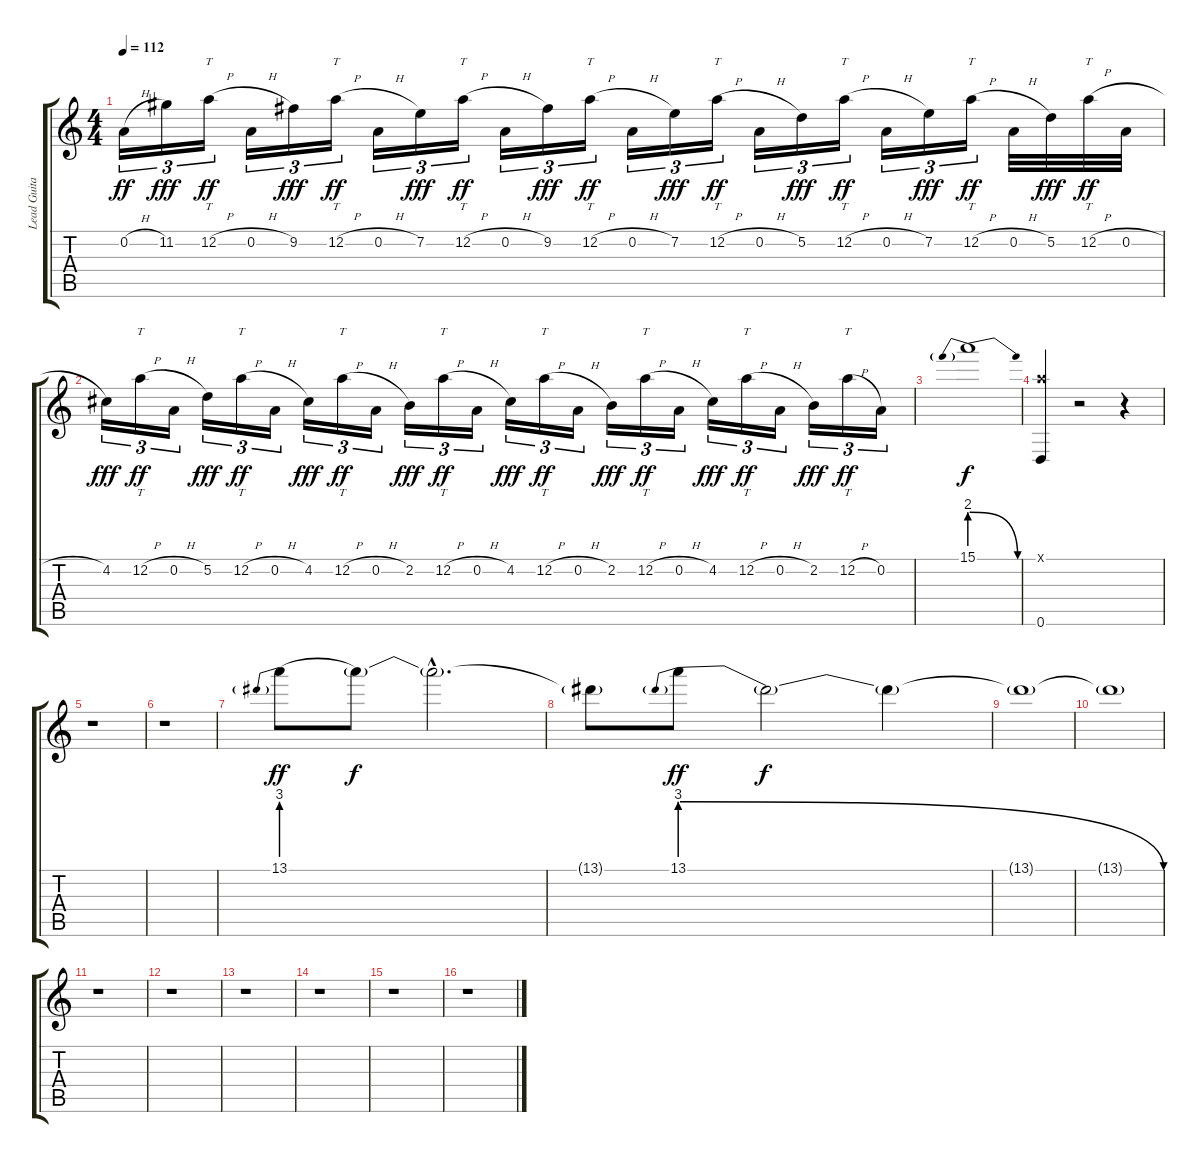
\track ("Lead Guitar" "Lead Guita") {instrument distortionguitar}
\staff {score tabs}
\tuning (D4 A3 F3 C3 G2 D2) {hide}
\ts (4 4)
\tempo 112
\clef g2
\ks c
0.2{h}.16{tu (3 2) dy ff} 11.2.16{tu (3 2) dy fff} 12.2{h}.16{tt tu (3 2) dy ff} 0.2{h}.16{tu (3 2)} 9.2.16{tu (3 2) dy fff} 12.2{h}.16{tt tu (3 2) dy ff} 0.2{h}.16{tu (3 2)} 7.2.16{tu (3 2) dy fff} 12.2{h}.16{tt tu (3 2) dy ff} 0.2{h}.16{tu (3 2)} 9.2.16{tu (3 2) dy fff} 12.2{h}.16{tt tu (3 2) dy ff} 0.2{h}.16{tu (3 2)} 7.2.16{tu (3 2) dy fff} 12.2{h}.16{tt tu (3 2) dy ff} 0.2{h}.16{tu (3 2)} 5.2.16{tu (3 2) dy fff} 12.2{h}.16{tt tu (3 2) dy ff} 0.2{h}.16{tu (3 2)} 7.2.16{tu (3 2) dy fff} 12.2{h}.16{tt tu (3 2) dy ff} 0.2{h}.32 5.2.32{dy fff} 12.2{h}.32{tt dy ff} 0.2{h}.32 |
4.2.16{tu (3 2) dy fff} 12.2{h}.16{tt tu (3 2) dy ff} 0.2{h}.16{tu (3 2)} 5.2.16{tu (3 2) dy fff} 12.2{h}.16{tt tu (3 2) dy ff} 0.2{h}.16{tu (3 2)} 4.2.16{tu (3 2) dy fff} 12.2{h}.16{tt tu (3 2) dy ff} 0.2{h}.16{tu (3 2)} 2.2.16{tu (3 2) dy fff} 12.2{h}.16{tt tu (3 2) dy ff} 0.2{h}.16{tu (3 2)} 4.2.16{tu (3 2) dy fff} 12.2{h}.16{tt tu (3 2) dy ff} 0.2{h}.16{tu (3 2)} 2.2.16{tu (3 2) dy fff} 12.2{h}.16{tt tu (3 2) dy ff} 0.2{h}.16{tu (3 2)} 4.2.16{tu (3 2) dy fff} 12.2{h}.16{tt tu (3 2) dy ff} 0.2{h}.16{tu (3 2)} 2.2.16{tu (3 2) dy fff} 12.2{h}.16{tt tu (3 2) dy ff} 0.2.16{tu (3 2)} |
15.1{be (prebendrelease 0 8 60 0)}.1{dy f} |
(7.1{x} 0.6).4 r.2 r.4 |
r.1 |
r.1 |
13.1{be (prebend 0 12 60 12)}.8{dy ff} 13.1{t}.8{dy f} 13.1{hac t}.2{d} |
13.1{t}.8 13.1{be (prebendrelease 0 12 60 0)}.8{dy ff} 13.1{t}.2{dy f} 13.1{t}.4 |
13.1{t}.1 |
13.1{t}.1 |
r.1 |
r.1 |
r.1 |
r.1 |
r.1 |
r.1
